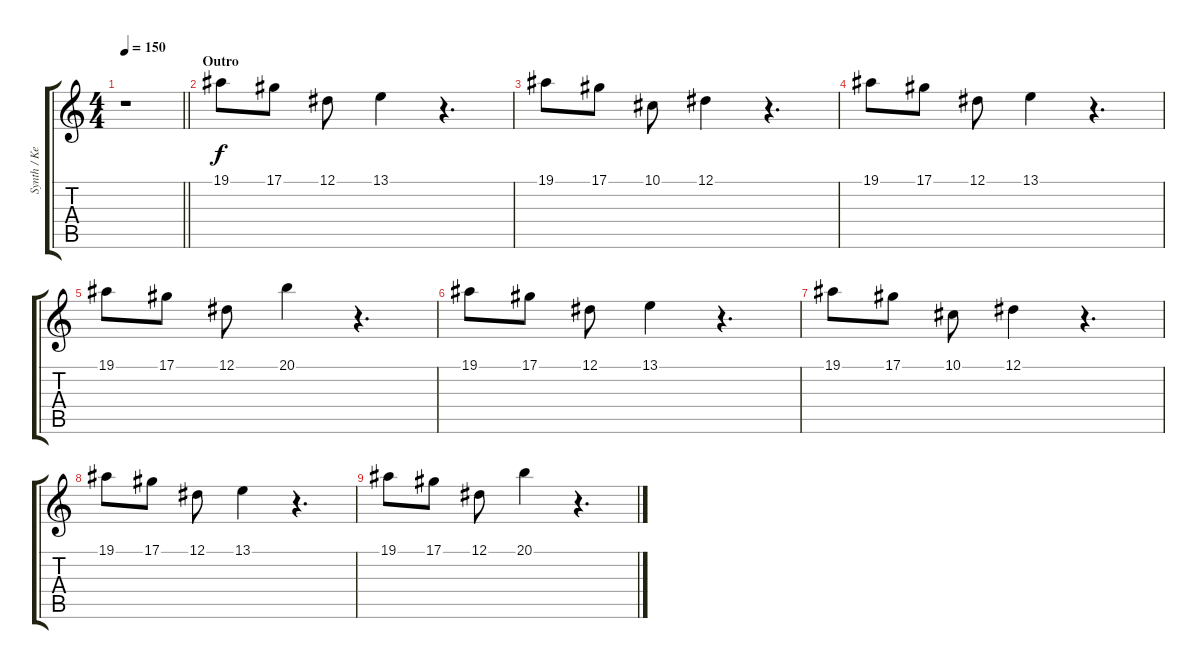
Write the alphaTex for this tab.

\track ("Synth / Keyboard I" "Synth / Ke") {instrument choiraahs}
\staff {score tabs}
\tuning (Eb4 Bb3 Gb3 Db3 Ab2 Db2) {hide}
\ts (4 4)
\tempo 150
\clef g2
\barLineRight lightlight
\ks c
r.1{dy f} |
\section ("" "Outro")
19.1.8 17.1.8 12.1.8 13.1.4 r.4{d} |
19.1.8 17.1.8 10.1.8 12.1.4 r.4{d} |
19.1.8 17.1.8 12.1.8 13.1.4 r.4{d} |
19.1.8 17.1.8 12.1.8 20.1.4 r.4{d} |
19.1.8 17.1.8 12.1.8 13.1.4 r.4{d} |
19.1.8 17.1.8 10.1.8 12.1.4 r.4{d} |
19.1.8 17.1.8 12.1.8 13.1.4 r.4{d} |
19.1.8 17.1.8 12.1.8 20.1.4 r.4{d}
